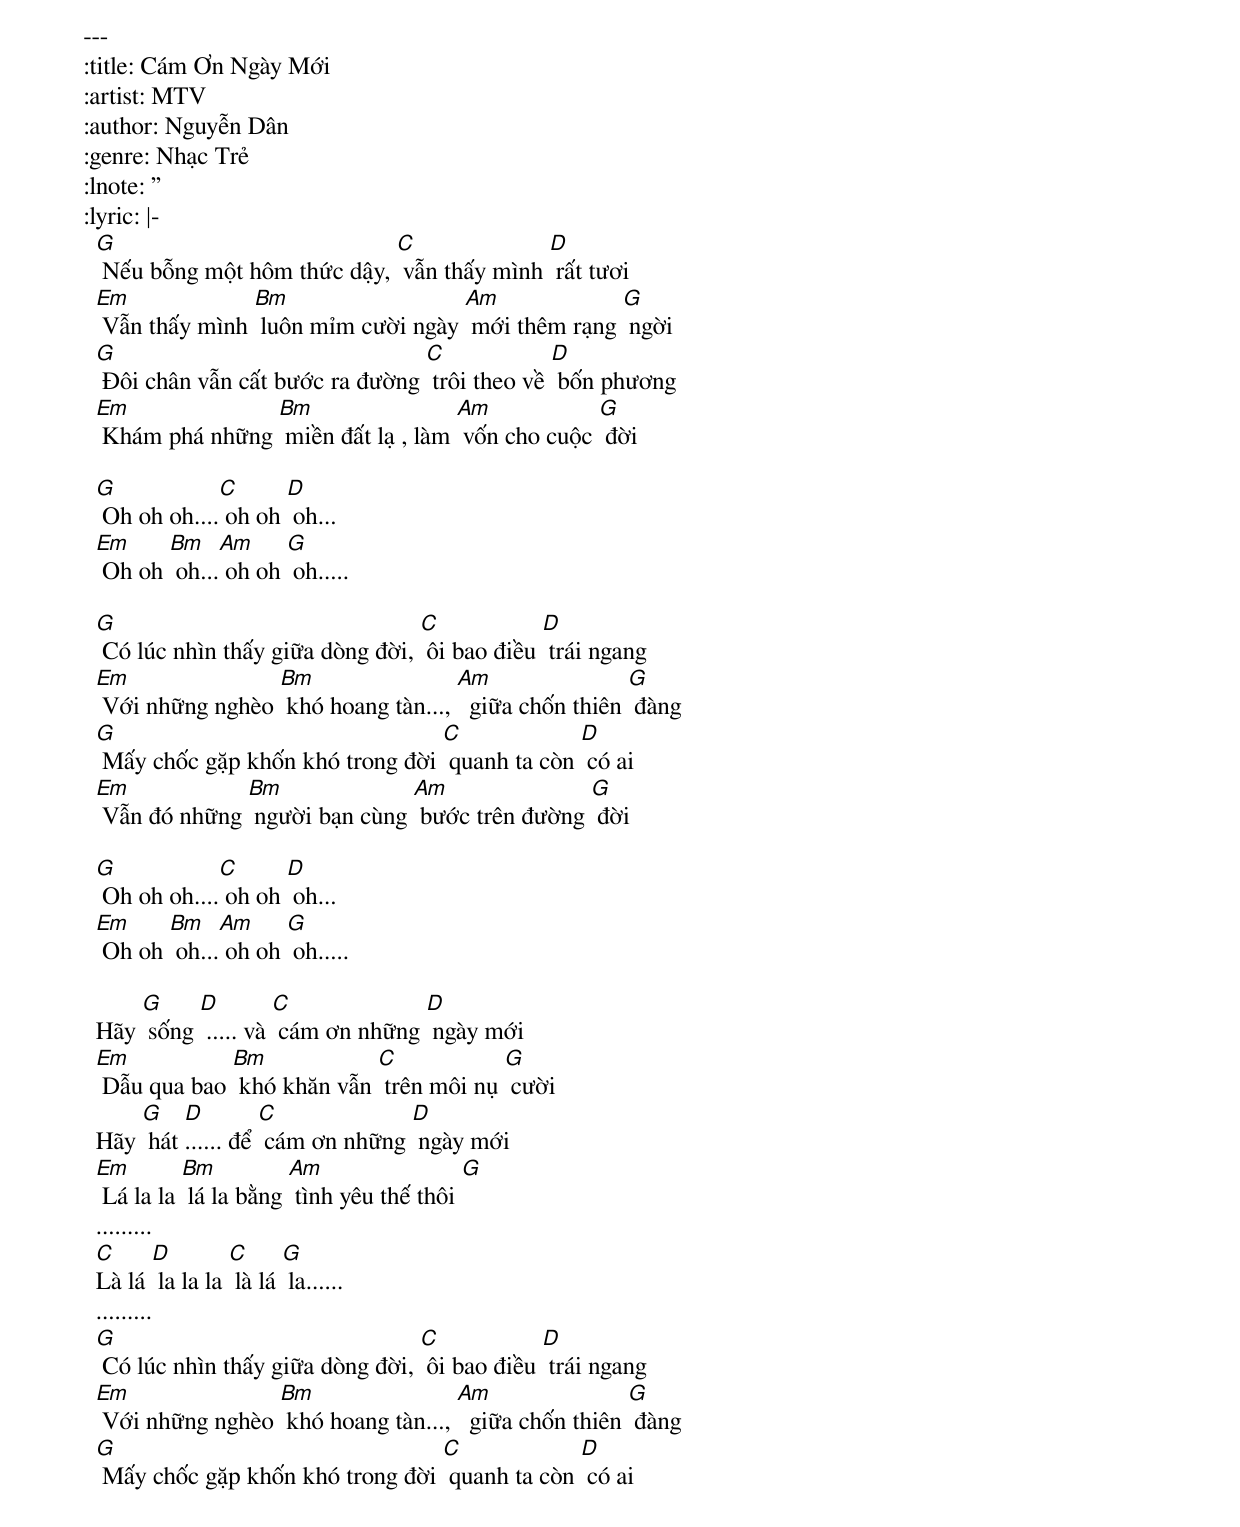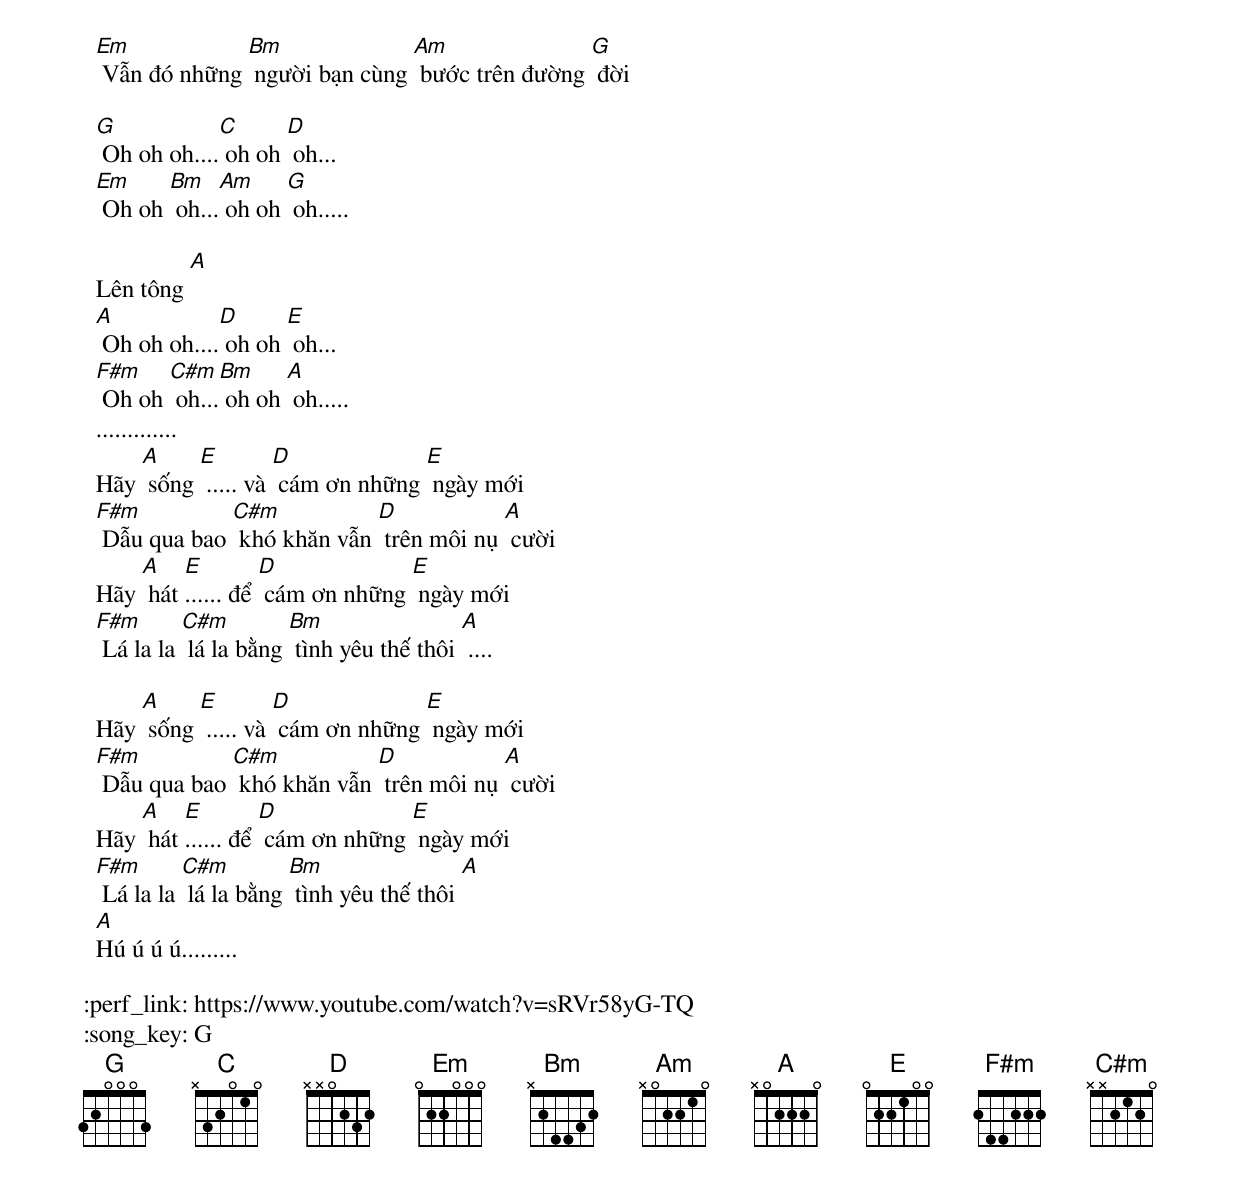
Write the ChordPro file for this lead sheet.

---
:title: Cám Ơn Ngày Mới
:artist: MTV
:author: Nguyễn Dân
:genre: Nhạc Trẻ
:lnote: ''
:lyric: |-
  [G] Nếu bỗng một hôm thức dậy, [C] vẫn thấy mình [D] rất tươi
  [Em] Vẫn thấy mình [Bm] luôn mỉm cười ngày [Am] mới thêm rạng [G] ngời
  [G] Đôi chân vẫn cất bước ra đường [C] trôi theo về [D] bốn phương
  [Em] Khám phá những [Bm] miền đất lạ , làm [Am] vốn cho cuộc [G] đời

  [G] Oh oh oh....[C] oh oh [D] oh...
  [Em] Oh oh [Bm] oh...[Am] oh oh [G] oh.....

  [G] Có lúc nhìn thấy giữa dòng đời, [C] ôi bao điều [D] trái ngang
  [Em] Với những nghèo [Bm] khó hoang tàn..., [Am]  giữa chốn thiên [G] đàng
  [G] Mấy chốc gặp khốn khó trong đời [C] quanh ta còn [D] có ai
  [Em] Vẫn đó những [Bm] người bạn cùng [Am] bước trên đường [G] đời

  [G] Oh oh oh....[C] oh oh [D] oh...
  [Em] Oh oh [Bm] oh...[Am] oh oh [G] oh.....

  Hãy [G] sống [D] ..... và [C] cám ơn những [D] ngày mới
  [Em] Dẫu qua bao [Bm] khó khăn vẫn [C] trên môi nụ [G] cười
  Hãy [G] hát [D]...... để [C] cám ơn những [D] ngày mới
  [Em] Lá la la [Bm] lá la bằng [Am] tình yêu thế thôi [G]
  .........
  [C]Là lá [D] la la la [C] là lá [G] la......
  .........
  [G] Có lúc nhìn thấy giữa dòng đời, [C] ôi bao điều [D] trái ngang
  [Em] Với những nghèo [Bm] khó hoang tàn..., [Am]  giữa chốn thiên [G] đàng
  [G] Mấy chốc gặp khốn khó trong đời [C] quanh ta còn [D] có ai
  [Em] Vẫn đó những [Bm] người bạn cùng [Am] bước trên đường [G] đời

  [G] Oh oh oh....[C] oh oh [D] oh...
  [Em] Oh oh [Bm] oh...[Am] oh oh [G] oh.....

  Lên tông [A]
  [A] Oh oh oh....[D] oh oh [E] oh...
  [F#m] Oh oh [C#m] oh...[Bm] oh oh [A] oh.....
  .............
  Hãy [A] sống [E] ..... và [D] cám ơn những [E] ngày mới
  [F#m] Dẫu qua bao [C#m] khó khăn vẫn [D] trên môi nụ [A] cười
  Hãy [A] hát [E]...... để [D] cám ơn những [E] ngày mới
  [F#m] Lá la la [C#m] lá la bằng [Bm] tình yêu thế thôi [A] ....

  Hãy [A] sống [E] ..... và [D] cám ơn những [E] ngày mới
  [F#m] Dẫu qua bao [C#m] khó khăn vẫn [D] trên môi nụ [A] cười
  Hãy [A] hát [E]...... để [D] cám ơn những [E] ngày mới
  [F#m] Lá la la [C#m] lá la bằng [Bm] tình yêu thế thôi [A]
  [A]Hú ú ú ú.........

:perf_link: https://www.youtube.com/watch?v=sRVr58yG-TQ
:song_key: G
